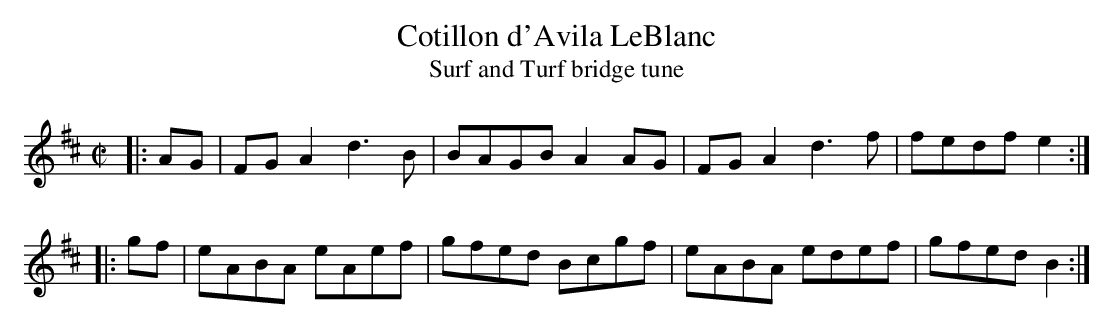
X:1
T: Cotillon d'Avila LeBlanc
T: Surf and Turf bridge tune
M: C|
L: 1/8
K: D
|: AG | FGA2 d3B  | BAGB A2AG | FGA2 d3f  | fedf e2 :|
|: gf | eABA eAef | gfed Bcgf | eABA edef | gfed B2 :|
